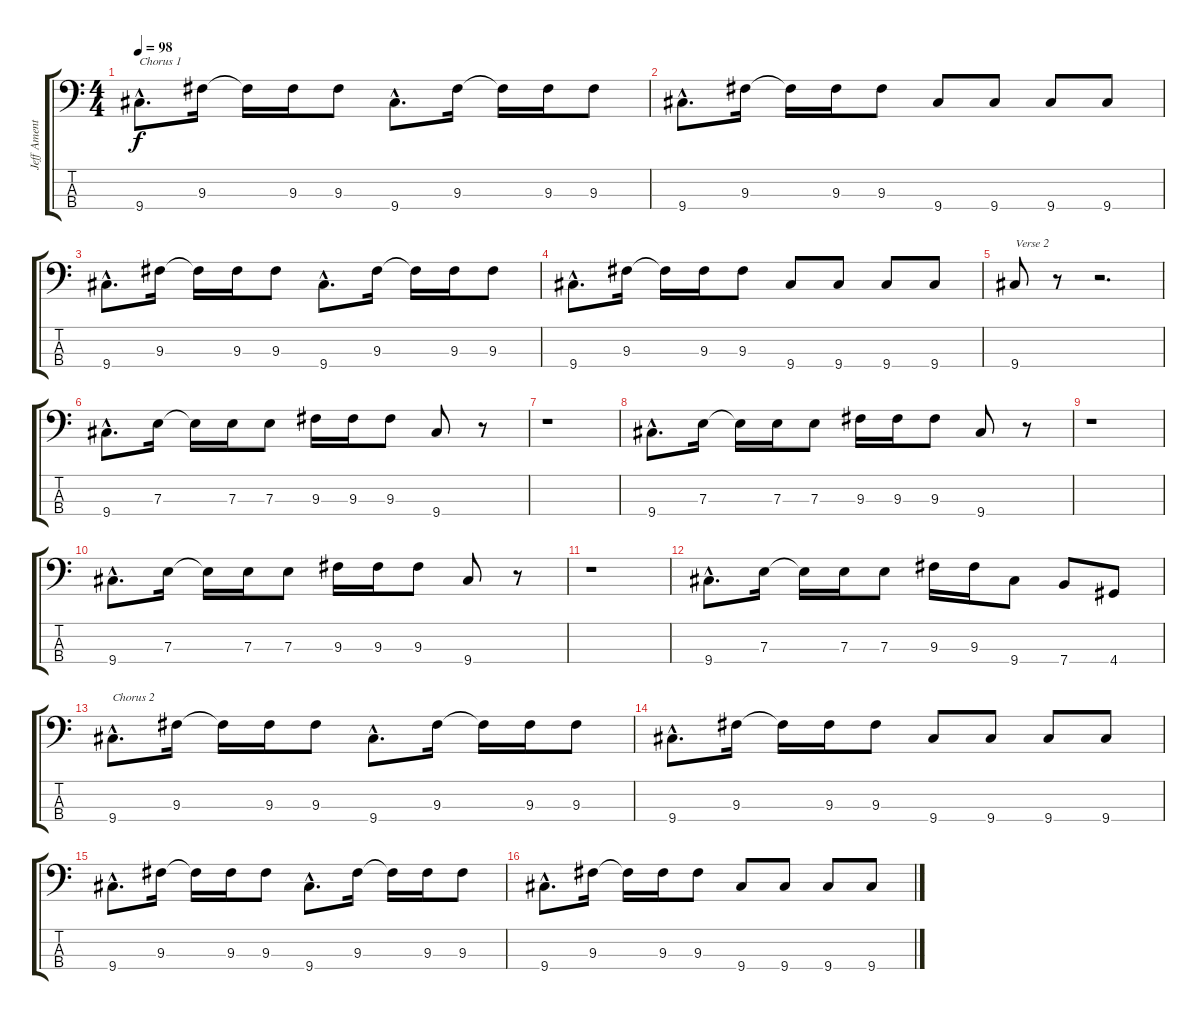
\track ("Jeff Ament" "Jeff Ament") {instrument electricbasspick}
\staff {score tabs}
\tuning (G2 D2 A1 E1) {hide}
\ts (4 4)
\tempo 98
\clef f4
\ks c
9.4{hac}.8{d txt "Chorus 1" dy f} 9.3.16 9.3{t}.16 9.3.16 9.3.8 9.4{hac}.8{d} 9.3.16 9.3{t}.16 9.3.16 9.3.8 |
9.4{hac}.8{d} 9.3.16 9.3{t}.16 9.3.16 9.3.8 9.4.8 9.4.8 9.4.8 9.4.8 |
9.4{hac}.8{d} 9.3.16 9.3{t}.16 9.3.16 9.3.8 9.4{hac}.8{d} 9.3.16 9.3{t}.16 9.3.16 9.3.8 |
9.4{hac}.8{d} 9.3.16 9.3{t}.16 9.3.16 9.3.8 9.4.8 9.4.8 9.4.8 9.4.8 |
9.4.8{txt "Verse 2"} r.8 r.2{d} |
9.4{hac}.8{d} 7.3.16 7.3{t}.16 7.3.16 7.3.8 9.3.16 9.3.16 9.3.8 9.4.8 r.8 |
r.1 |
9.4{hac}.8{d} 7.3.16 7.3{t}.16 7.3.16 7.3.8 9.3.16 9.3.16 9.3.8 9.4.8 r.8 |
r.1 |
9.4{hac}.8{d} 7.3.16 7.3{t}.16 7.3.16 7.3.8 9.3.16 9.3.16 9.3.8 9.4.8 r.8 |
r.1 |
9.4{hac}.8{d} 7.3.16 7.3{t}.16 7.3.16 7.3.8 9.3.16 9.3.16 9.4.8 7.4.8 4.4.8 |
9.4{hac}.8{d txt "Chorus 2"} 9.3.16 9.3{t}.16 9.3.16 9.3.8 9.4{hac}.8{d} 9.3.16 9.3{t}.16 9.3.16 9.3.8 |
9.4{hac}.8{d} 9.3.16 9.3{t}.16 9.3.16 9.3.8 9.4.8 9.4.8 9.4.8 9.4.8 |
9.4{hac}.8{d} 9.3.16 9.3{t}.16 9.3.16 9.3.8 9.4{hac}.8{d} 9.3.16 9.3{t}.16 9.3.16 9.3.8 |
9.4{hac}.8{d} 9.3.16 9.3{t}.16 9.3.16 9.3.8 9.4.8 9.4.8 9.4.8 9.4.8
